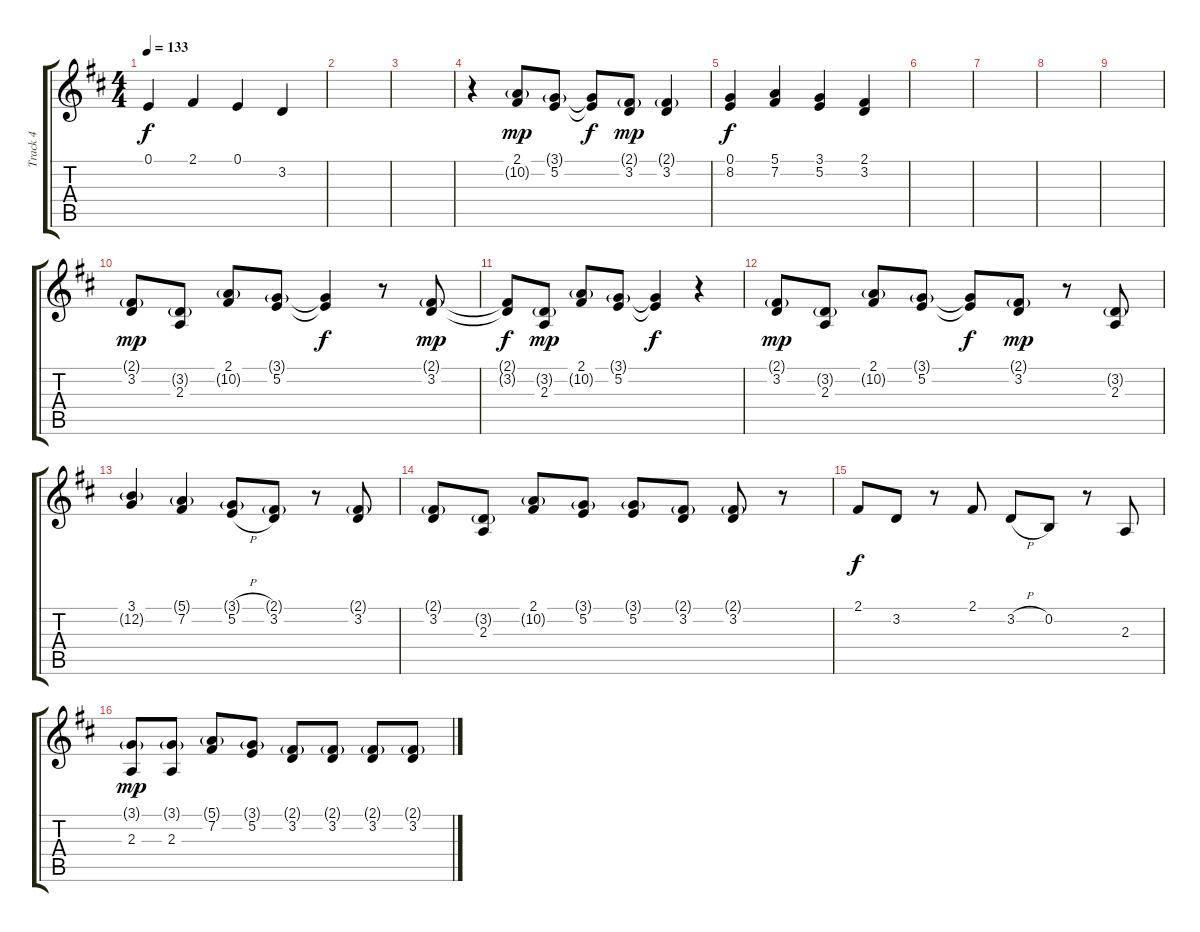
\track ("Track 4" "Track 4") {instrument clarinet}
\staff {score tabs}
\tuning (E4 B3 G3 D3 A2 E2) {hide}
\ts (4 4)
\tempo 133
\clef g2
\ks d
0.1.4{dy f} 2.1.4 0.1.4 3.2.4 |
|
|
r.4 (2.1 10.2{g}).8{dy mp} (3.1{g} 5.2).8 (3.1{t} 5.2{t}).8{dy f} (2.1{g} 3.2).8{dy mp} (2.1{g} 3.2).4 |
(0.1 8.2).4{dy f} (5.1 7.2).4 (3.1 5.2).4 (2.1 3.2).4 |
|
|
|
|
(2.1{g} 3.2).8{dy mp} (3.2{g} 2.3).8 (2.1 10.2{g}).8 (3.1{g} 5.2).8 (3.1{t} 5.2{t}).4{dy f} r.8 (2.1{g} 3.2).8{dy mp} |
(2.1{t} 3.2{t}).8{dy f} (3.2{g} 2.3).8{dy mp} (2.1 10.2{g}).8 (3.1{g} 5.2).8 (3.1{t} 5.2{t}).4{dy f} r.4 |
(2.1{g} 3.2).8{dy mp} (3.2{g} 2.3).8 (2.1 10.2{g}).8 (3.1{g} 5.2).8 (3.1{t} 5.2{t}).8{dy f} (2.1{g} 3.2).8{dy mp} r.8 (3.2{g} 2.3).8 |
(3.1 12.2{g}).4 (5.1{g} 7.2).4 (3.1{h g} 5.2{h}).8 (2.1{g} 3.2).8 r.8 (2.1{g} 3.2).8 |
(2.1{g} 3.2).8 (3.2{g} 2.3).8 (2.1 10.2{g}).8 (3.1{g} 5.2).8 (3.1{g} 5.2).8 (2.1{g} 3.2).8 (2.1{g} 3.2).8 r.8 |
2.1.8{dy f} 3.2.8 r.8 2.1.8 3.2{h}.8 0.2.8 r.8 2.3.8 |
(3.1{g} 2.3).8{dy mp} (3.1{g} 2.3).8 (5.1{g} 7.2).8 (3.1{g} 5.2).8 (2.1{g} 3.2).8 (2.1{g} 3.2).8 (2.1{g} 3.2).8 (2.1{g} 3.2).8
